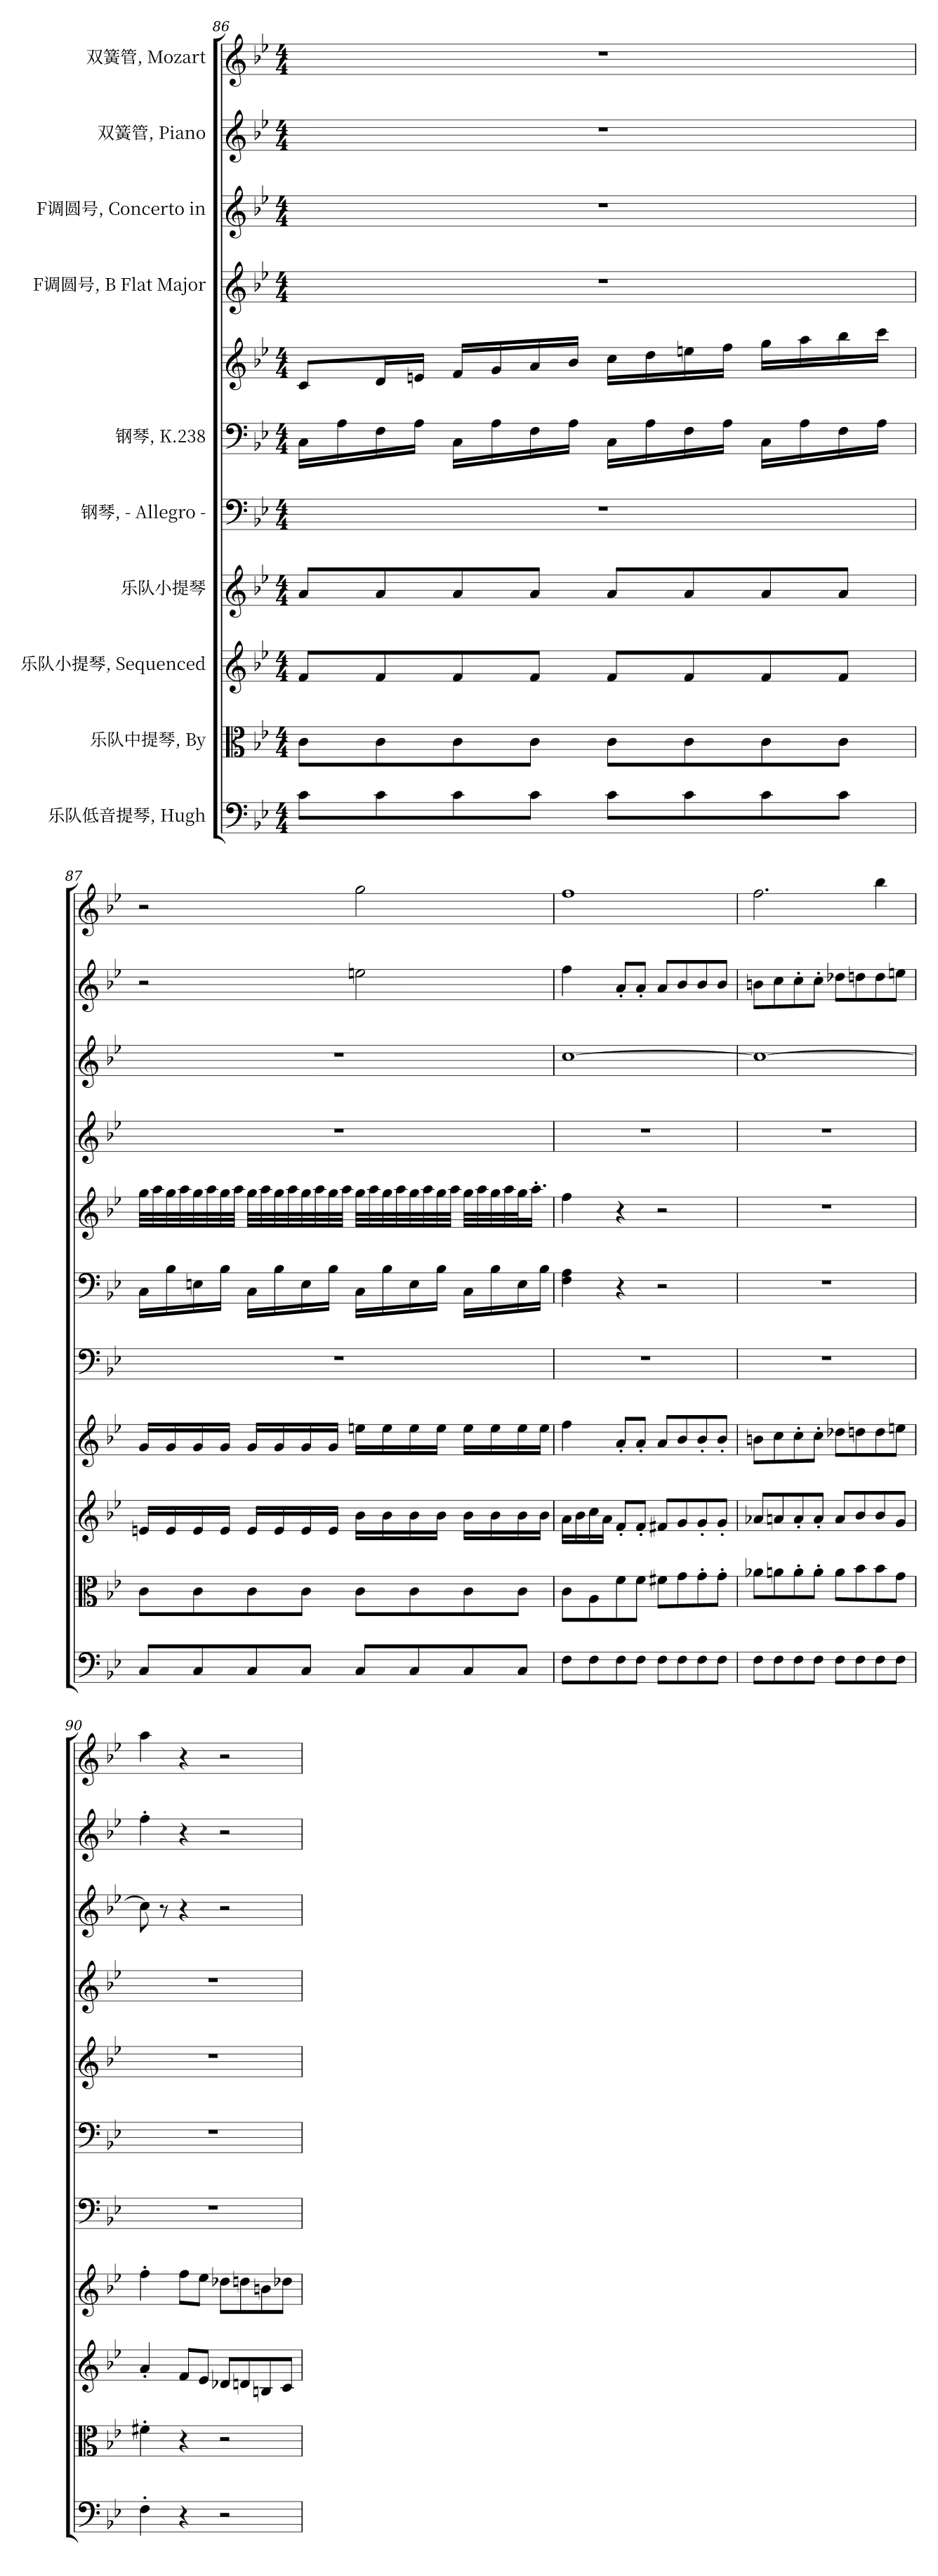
**kern	**kern	**kern	**kern	**kern	**kern	**kern	**kern	**kern	**kern	**kern
*part10	*part9	*part8	*part7	*part6	*part5	*part5	*part4	*part3	*part2	*part1
*staff11	*staff10	*staff9	*staff8	*staff7	*staff6	*staff5	*staff4	*staff3	*staff2	*staff1
*I"乐队低音提琴, Hugh	*I"乐队中提琴,   By	*I"乐队小提琴, Sequenced	*I"乐队小提琴	*I"钢琴,   -  Allegro -	*I"钢琴, K.238	*	*I"F调圆号, B Flat Major	*I"F调圆号, Concerto in	*I"双簧管, Piano	*I"双簧管, Mozart
*clefF4	*clefC3	*clefG2	*clefG2	*clefF4	*clefF4	*clefG2	*clefG2	*clefG2	*clefG2	*clefG2
*ITrd7c12	*	*	*	*	*	*	*ITrd4c7	*ITrd4c7	*	*
*k[b-e-]	*k[b-e-]	*k[b-e-]	*k[b-e-]	*k[b-e-]	*k[b-e-]	*k[b-e-]	*k[b-e-a-]	*k[b-e-a-]	*k[b-e-]	*k[b-e-]
*M4/4	*M4/4	*M4/4	*M4/4	*M4/4	*M4/4	*M4/4	*M4/4	*M4/4	*M4/4	*M4/4
=86	=86	=86	=86	=86	=86	=86	=86	=86	=86	=86
8C\L	8c\L	8f/L	8a/L	1r	16C\LL	8c/L	1r	1r	1r	1r
.	.	.	.	.	16A\	.	.	.	.	.
8C\	8c\	8f/	8a/	.	16F\	16d/L	.	.	.	.
.	.	.	.	.	16A\JJ	16en/JJ	.	.	.	.
8C\	8c\	8f/	8a/	.	16C\LL	16f/LL	.	.	.	.
.	.	.	.	.	16A\	16g/	.	.	.	.
8C\J	8c\J	8f/J	8a/J	.	16F\	16a/	.	.	.	.
.	.	.	.	.	16A\JJ	16b-/JJ	.	.	.	.
8C\L	8c\L	8f/L	8a/L	.	16C\LL	16cc\LL	.	.	.	.
.	.	.	.	.	16A\	16dd\	.	.	.	.
8C\	8c\	8f/	8a/	.	16F\	16een\	.	.	.	.
.	.	.	.	.	16A\JJ	16ff\JJ	.	.	.	.
8C\	8c\	8f/	8a/	.	16C\LL	16gg\LL	.	.	.	.
.	.	.	.	.	16A\	16aa\	.	.	.	.
8C\J	8c\J	8f/J	8a/J	.	16F\	16bb-\	.	.	.	.
.	.	.	.	.	16A\JJ	16ccc\JJ	.	.	.	.
!!LO:PB:g=z
=87	=87	=87	=87	=87	=87	=87	=87	=87	=87	=87
8CC/L	8c\L	16en/LL	16g/LL	1r	16C\LL	32gg\LLL	1r	1r	2r	2r
.	.	.	.	.	.	32aa\	.	.	.	.
.	.	16e/	16g/	.	16B-\	32gg\	.	.	.	.
.	.	.	.	.	.	32aa\	.	.	.	.
8CC/	8c\	16e/	16g/	.	16En\	32gg\	.	.	.	.
.	.	.	.	.	.	32aa\	.	.	.	.
.	.	16e/JJ	16g/JJ	.	16B-\JJ	32gg\	.	.	.	.
.	.	.	.	.	.	32aa\JJJ	.	.	.	.
8CC/	8c\	16e/LL	16g/LL	.	16C\LL	32gg\LLL	.	.	.	.
.	.	.	.	.	.	32aa\	.	.	.	.
.	.	16e/	16g/	.	16B-\	32gg\	.	.	.	.
.	.	.	.	.	.	32aa\	.	.	.	.
8CC/J	8c\J	16e/	16g/	.	16E\	32gg\	.	.	.	.
.	.	.	.	.	.	32aa\	.	.	.	.
.	.	16e/JJ	16g/JJ	.	16B-\JJ	32gg\	.	.	.	.
.	.	.	.	.	.	32aa\JJJ	.	.	.	.
8CC/L	8c\L	16b-\LL	16een\LL	.	16C\LL	32gg\LLL	.	.	2een\	2gg\
.	.	.	.	.	.	32aa\	.	.	.	.
.	.	16b-\	16ee\	.	16B-\	32gg\	.	.	.	.
.	.	.	.	.	.	32aa\	.	.	.	.
8CC/	8c\	16b-\	16ee\	.	16E\	32gg\	.	.	.	.
.	.	.	.	.	.	32aa\	.	.	.	.
.	.	16b-\JJ	16ee\JJ	.	16B-\JJ	32gg\	.	.	.	.
.	.	.	.	.	.	32aa\JJJ	.	.	.	.
8CC/	8c\	16b-\LL	16ee\LL	.	16C\LL	32gg\LLL	.	.	.	.
.	.	.	.	.	.	32aa\	.	.	.	.
.	.	16b-\	16ee\	.	16B-\	32gg\	.	.	.	.
.	.	.	.	.	.	32aa\	.	.	.	.
8CC/J	8c\J	16b-\	16ee\	.	16E\	32gg\J	.	.	.	.
.	.	.	.	.	.	16.aa'\JJ	.	.	.	.
.	.	16b-\JJ	16ee\JJ	.	16B-\JJ	.	.	.	.	.
=88	=88	=88	=88	=88	=88	=88	=88	=88	=88	=88
8FF\L	8c\L	16a\LL	4ff\	1r	4F\ 4A\	4ff\	1r	[1f	4ff\	1ff
.	.	16b-\	.	.	.	.	.	.	.	.
8FF\	8A\	16cc\	.	.	.	.	.	.	.	.
.	.	16a\JJ	.	.	.	.	.	.	.	.
8FF\	8f\	8f'/L	8a'/L	.	4r	4r	.	.	8a'/L	.
8FF\J	8f\J	8f'/J	8a'/J	.	.	.	.	.	8a'/J	.
8FF\L	8f#X\L	8f#X/L	8a/L	.	2r	2r	.	.	8a/L	.
8FF\	8g\	8g/	8b-/	.	.	.	.	.	8b-/	.
8FF\	8g'\	8g'/	8b-'/	.	.	.	.	.	8b-/	.
8FF\J	8g'\J	8g'/J	8b-'/J	.	.	.	.	.	8b-/J	.
!!LO:PB:g=z
=89	=89	=89	=89	=89	=89	=89	=89	=89	=89	=89
8FF\L	8a-X\L	8a-X/L	8bn\L	1r	1r	1r	1r	1f_	8bn\L	2.ff\
8FF\	8an\	8an/	8cc\	.	.	.	.	.	8cc\	.
8FF\	8a'\	8a'/	8cc'\	.	.	.	.	.	8cc'\	.
8FF\J	8a'\J	8a'/J	8cc'\J	.	.	.	.	.	8cc'\J	.
8FF\L	8a\L	8a/L	8dd-X\L	.	.	.	.	.	8dd-X\L	.
8FF\	8b-\	8b-/	8ddn\	.	.	.	.	.	8ddn\	.
8FF\	8b-\	8b-/	8dd\	.	.	.	.	.	8dd\	4bb-\
8FF\J	8g\J	8g/J	8een\J	.	.	.	.	.	8een\J	.
=90	=90	=90	=90	=90	=90	=90	=90	=90	=90	=90
4FF'\	4f#X'\	4a'/	4ff'\	1r	1r	1r	1r	8f\]	4ff'\	4aa\
.	.	.	.	.	.	.	.	8r	.	.
4r	4r	8f/L	8ff\L	.	.	.	.	4r	4r	4r
.	.	8e-/J	8ee-\J	.	.	.	.	.	.	.
2r	2r	8d-X/L	8dd-X\L	.	.	.	.	2r	2r	2r
.	.	8dn/	8ddn\	.	.	.	.	.	.	.
.	.	8Bn/	8bn\	.	.	.	.	.	.	.
.	.	8c/J	8dd-X\J	.	.	.	.	.	.	.
=	=	=	=	=	=	=	=	=	=	=
*-	*-	*-	*-	*-	*-	*-	*-	*-	*-	*-
